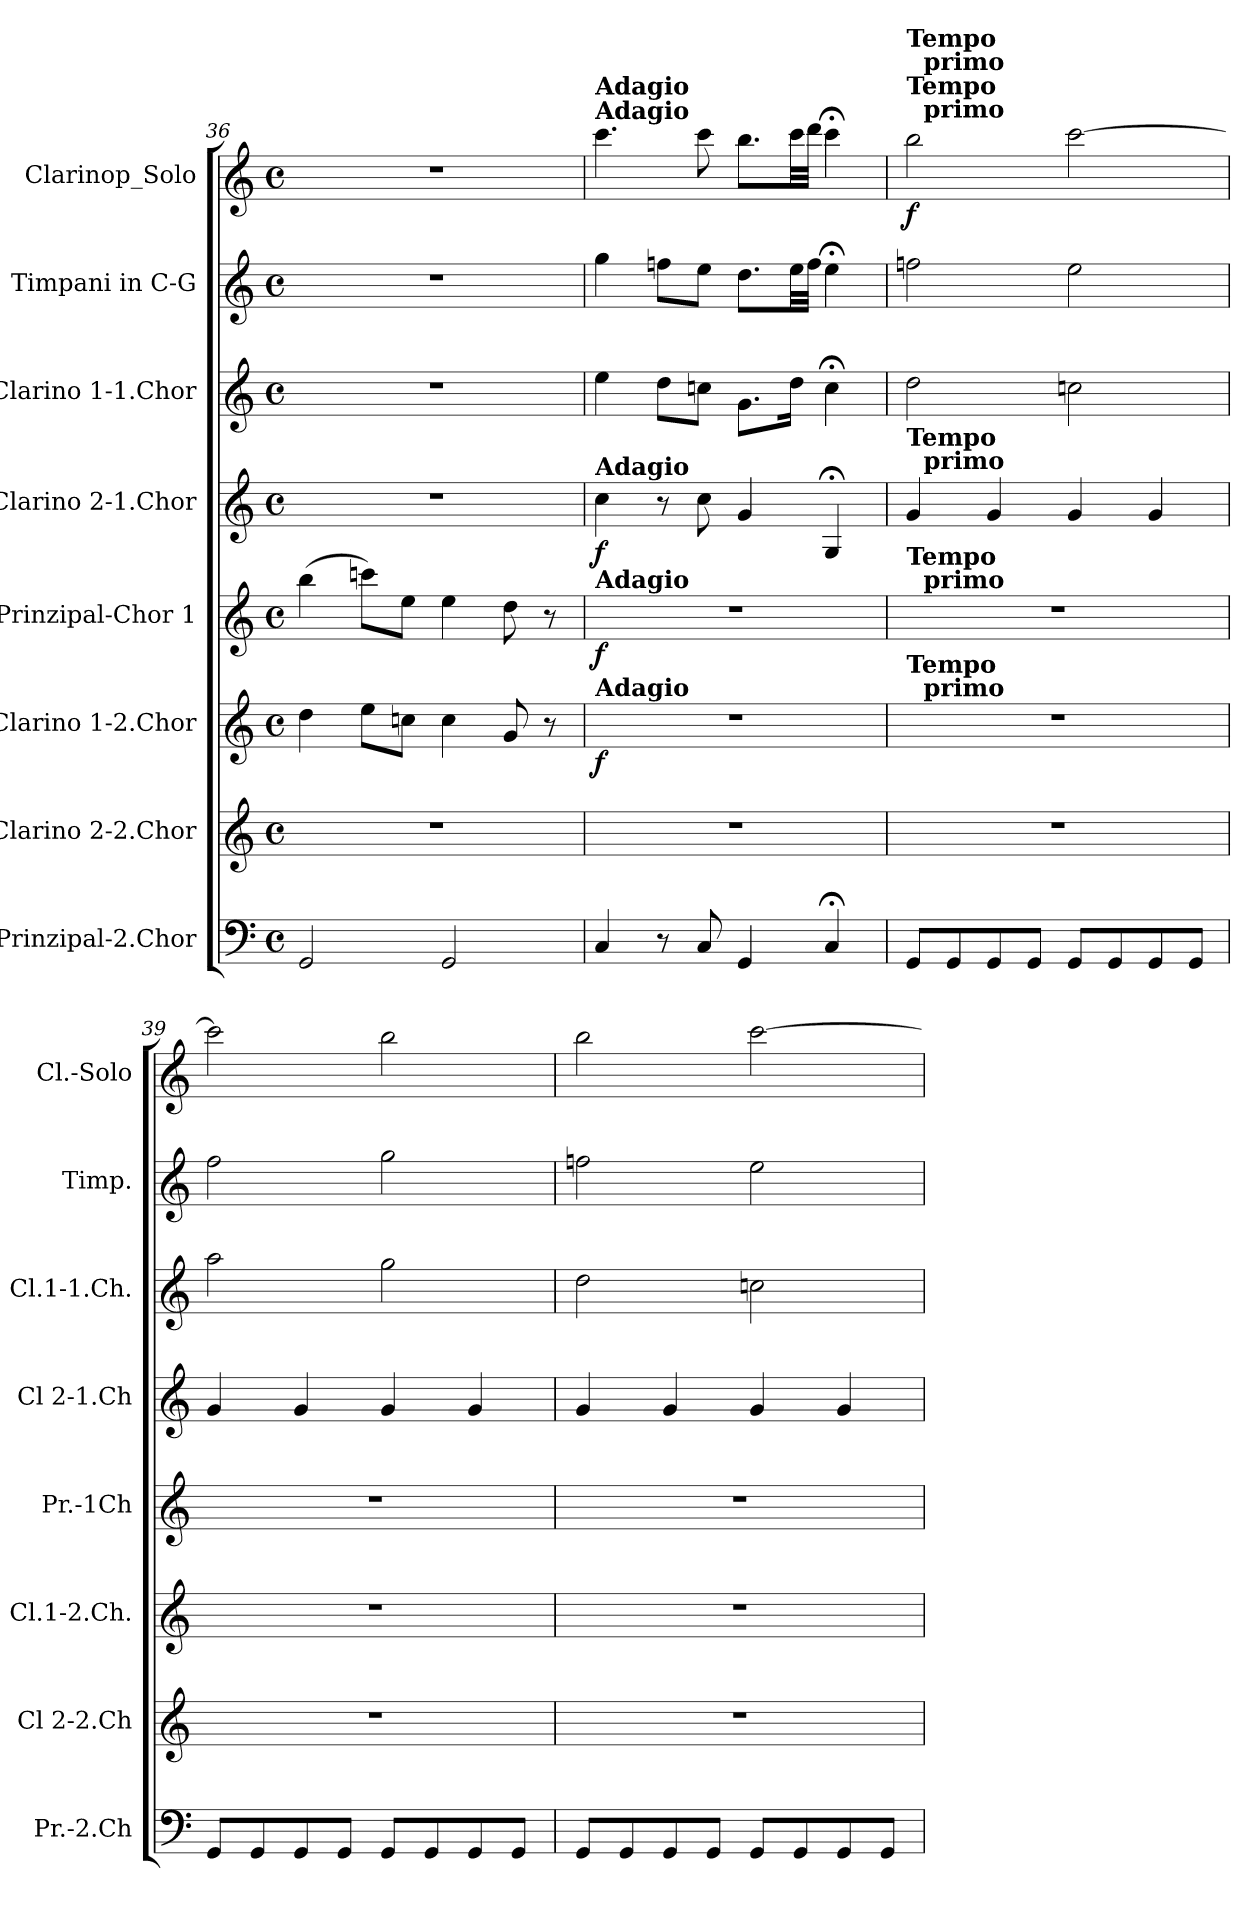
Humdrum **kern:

**kern	**kern	**kern	**dynam	**kern	**dynam	**kern	**dynam	**kern	**kern	**kern	**dynam
*part8	*part7	*part6	*part6	*part5	*part5	*part4	*part4	*part3	*part2	*part1	*part1
*staff8	*staff7	*staff6	*staff6	*staff5	*staff5	*staff4	*staff4	*staff3	*staff2	*staff1	*staff1
*I"Prinzipal-2.Chor	*I"Clarino 2-2.Chor	*I"Clarino 1-2.Chor	*	*I"Prinzipal-Chor 1	*	*I"Clarino 2-1.Chor	*	*I"Clarino 1-1.Chor	*I"Timpani in C-G	*I"Clarinop_Solo	*
*I'Pr.-2.Ch	*I'Cl 2-2.Ch	*I'Cl.1-2.Ch.	*	*I'Pr.-1Ch	*	*I'Cl 2-1.Ch	*	*I'Cl.1-1.Ch.	*I'Timp.	*I'Cl.-Solo	*
*clefF4	*clefG2	*clefG2	*	*clefG2	*	*clefG2	*	*clefG2	*clefG2	*clefG2	*
*	*	*ITrd1c2	*	*ITrd1c2	*	*	*	*ITrd1c2	*ITrd1c2	*	*
*M4/4	*M4/4	*M4/4	*	*M4/4	*	*M4/4	*	*M4/4	*M4/4	*M4/4	*
*met(c)	*met(c)	*met(c)	*	*met(c)	*	*met(c)	*	*met(c)	*met(c)	*met(c)	*
=36	=36	=36	=36	=36	=36	=36	=36	=36	=36	=36	=36
2GG	1r	4cc	.	(>4aa	.	1r	.	1r	1r	1r	.
.	.	8ddL	.	8bb-L)	.	.	.	.	.	.	.
.	.	8b-J	.	8ddJ	.	.	.	.	.	.	.
2GG	.	4b-	.	4dd	.	.	.	.	.	.	.
.	.	8f	.	8cc	.	.	.	.	.	.	.
.	.	8r	.	8r	.	.	.	.	.	.	.
!!LO:LB:g=z
=37	=37	=37	=37	=37	=37	=37	=37	=37	=37	=37	=37
!	!	!	!	!	!	!	!	!	!	!LO:TX:a:B:t=Adagio	!
!	!	!	!	!	!	!	!	!	!	!LO:TX:a:B:t=Adagio	!
!	!	!	!	!	!	!LO:TX:a:B:t=Adagio	!	!	!	!	!
!	!	!	!	!LO:TX:a:B:t=Adagio	!	!	!	!	!	!	!
!	!	!LO:TX:a:B:t=Adagio	!	!	!	!	!	!	!	!	!
!	!	!	!LO:DY:b	!	!LO:DY:b	!	!LO:DY:b	!	!	!	!LO:DY:b
!	!	!	!	!	!	!	!	!	!	!	!LO:DY:n=1:b
4C	1r	1r	f	1r	f	4cc	f	4dd	4ff	4.ccc	f mf
8r	.	.	.	.	.	8r	.	8ccL	8ee-L	.	.
8C	.	.	.	.	.	8cc	.	8b-J	8ddJ	8ccc	.
4GG	.	.	.	.	.	4g	.	8.fL	8.ccL	8.bbL	.
.	.	.	.	.	.	.	.	16ccJk	32ddLL	32cccLL	.
.	.	.	.	.	.	.	.	.	32ee-JJJ	32dddJJJ	.
4C;<	.	.	.	.	.	4G;<	.	4b-;<	4dd;<	4ccc;<	.
=38	=38	=38	=38	=38	=38	=38	=38	=38	=38	=38	=38
!	!	!	!	!	!	!	!	!	!	!LO:TX:a:B:t=Tempo\n                           primo	!
!	!	!	!	!	!	!	!	!	!	!LO:TX:a:B:t=Tempo\n                           primo	!
!	!	!	!	!	!	!LO:TX:a:B:t=Tempo\n                           primo	!	!	!	!	!
!	!	!	!	!LO:TX:a:B:t=Tempo\n                           primo	!	!	!	!	!	!	!
!	!	!LO:TX:a:B:t=Tempo\n                           primo	!	!	!	!	!	!	!	!	!
!	!	!	!	!	!	!	!	!	!	!	!LO:DY:b
8GGL	1r	1r	.	1r	.	4g	.	2cc	2ee-	2bb	f
8GG	.	.	.	.	.	.	.	.	.	.	.
8GG	.	.	.	.	.	4g	.	.	.	.	.
8GGJ	.	.	.	.	.	.	.	.	.	.	.
8GGL	.	.	.	.	.	4g	.	2b-	2dd	[2ccc	.
8GG	.	.	.	.	.	.	.	.	.	.	.
8GG	.	.	.	.	.	4g	.	.	.	.	.
8GGJ	.	.	.	.	.	.	.	.	.	.	.
=39	=39	=39	=39	=39	=39	=39	=39	=39	=39	=39	=39
8GGL	1r	1r	.	1r	.	4g	.	2gg	2ee	2ccc]	.
8GG	.	.	.	.	.	.	.	.	.	.	.
8GG	.	.	.	.	.	4g	.	.	.	.	.
8GGJ	.	.	.	.	.	.	.	.	.	.	.
8GGL	.	.	.	.	.	4g	.	2ff	2ff	2bb	.
8GG	.	.	.	.	.	.	.	.	.	.	.
8GG	.	.	.	.	.	4g	.	.	.	.	.
8GGJ	.	.	.	.	.	.	.	.	.	.	.
!!LO:LB:g=z
=40	=40	=40	=40	=40	=40	=40	=40	=40	=40	=40	=40
8GGL	1r	1r	.	1r	.	4g	.	2cc	2ee-	2bb	.
8GG	.	.	.	.	.	.	.	.	.	.	.
8GG	.	.	.	.	.	4g	.	.	.	.	.
8GGJ	.	.	.	.	.	.	.	.	.	.	.
8GGL	.	.	.	.	.	4g	.	2b-	2dd	[2ccc	.
8GG	.	.	.	.	.	.	.	.	.	.	.
8GG	.	.	.	.	.	4g	.	.	.	.	.
8GGJ	.	.	.	.	.	.	.	.	.	.	.
=	=	=	=	=	=	=	=	=	=	=	=
*-	*-	*-	*-	*-	*-	*-	*-	*-	*-	*-	*-
